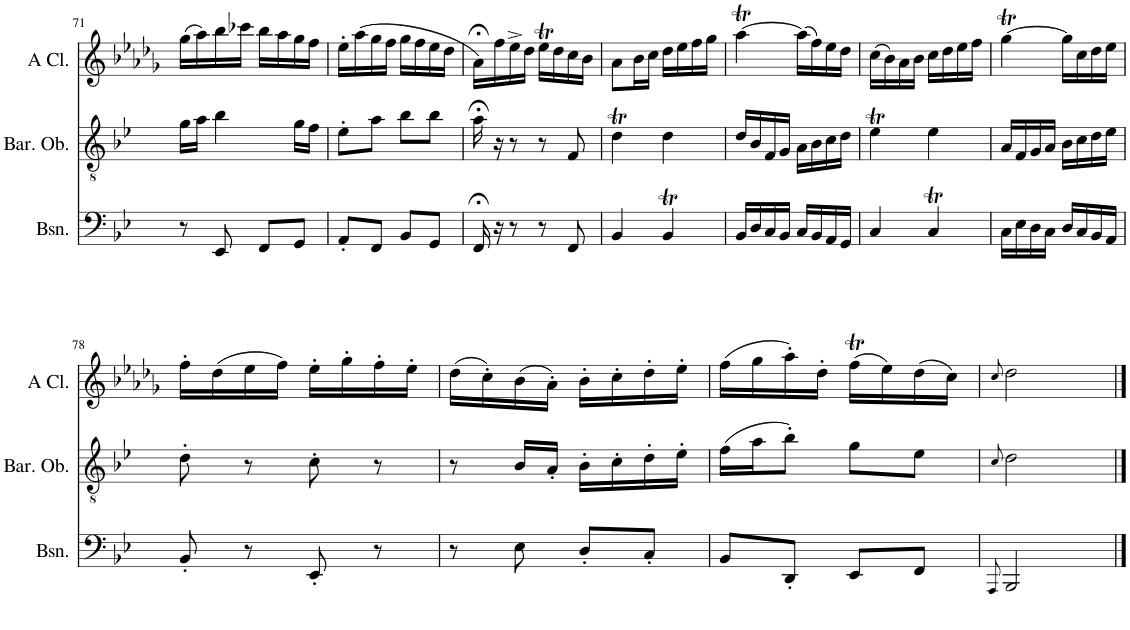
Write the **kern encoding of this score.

**kern	**kern	**kern
*part3	*part2	*part1
*staff3	*staff2	*staff1
*I"Bassoon	*I"Baritone Oboe	*I"A Clarinet
*I'Bsn.	*I'Bar. Ob.	*I'A Cl.
!!LO:PB:g=z
*clefF4	*clefGv2	*clefG2
*	*	*Trd2c3
*k[b-e-]	*k[b-e-]	*k[b-e-a-d-g-]
*M2/4	*M2/4	*M2/4
=71	=71	=71
8r	16g\LL	(16gg-\LL
.	16a\JJ	16aa-\)
8EE-/	4b-\	16bb-\
.	.	16ccc-X\JJ
8FF/L	.	16bb-\LL
.	.	16aa-\
8GG/J	16g\LL	16gg-\
.	16f\JJ	16ff\JJ
=72	=72	=72
8AA'/L	8e-'\L	16ee-'\LL
.	.	(16aa-\
8FF/J	8a\J	16gg-\
.	.	16ff\JJ
8BB-/L	8b-\L	16gg-\LL
.	.	16ff\
8GG/J	8b-\J	16ee-\
.	.	16dd-\JJ
=73	=73	=73
16FF;</	16a;<\	16a-;<\LL)
16r	16r	16ff\
8r	8r	16ee-^\
.	.	16dd-\JJ
8r	8r	16ee-T\LL
.	.	16dd-\
8FF/	8F/	16cc\
.	.	16b-\JJ
=74	=74	=74
4BB-/	4dt\	8a-\L
.	.	16b-\L
.	.	16cc\JJ
4BB-T/	4d\	16dd-\LL
.	.	16ee-\
.	.	16ff\
.	.	16gg-\JJ
=75	=75	=75
16BB-/LL	16d/LL	[4aa-T\
16D/	16B-/	.
16C/	16F/	.
16BB-/JJ	16G/JJ	.
16C/LL	16A\LL	(16aa-\LL]
16BB-/	16B-\	16ff\)
16AA/	16c\	16ee-\
16GG/JJ	16d\JJ	16dd-\JJ
=76	=76	=76
4C/	4e-T\	(16cc\LL
.	.	16b-\)
.	.	16a-\
.	.	16b-\JJ
4CT/	4e-\	16cc\LL
.	.	16dd-\
.	.	16ee-\
.	.	16ff\JJ
=77	=77	=77
16C\LL	16A/LL	[4gg-T\
16E-\	16F/	.
16D\	16G/	.
16C\JJ	16A/JJ	.
16D/LL	16B-\LL	16gg-\LL]
16C/	16c\	16cc\
16BB-/	16d\	16dd-\
16AA/JJ	16e-\JJ	16ee-\JJ
!!LO:LB:g=z
=78	=78	=78
8BB-'/	8d'\	16ff'\LL
.	.	(16dd-\
8r	8r	16ee-\
.	.	16ff\JJ)
8EE-'/	8c'\	16ee-'\LL
.	.	16gg-'\
8r	8r	16ff'\
.	.	16ee-'\JJ
=79	=79	=79
8r	8r	(16dd-\LL
.	.	16cc'\)
8E-\	16B-/LL	(16b-\
.	16A'/JJ	16a-'\JJ)
8D'/L	16B-'\LL	16b-'\LL
.	16c'\	16cc'\
8C'/J	16d'\	16dd-'\
.	16e-'\JJ	16ee-'\JJ
=80	=80	=80
8BB-/L	(16f\LL	(16ff\LL
.	16a\J	16gg-\
8DD'/J	8b-'\J)	16aa-'\)
.	.	16dd-'\JJ
8EE-/L	8g\L	(16fft\LL
.	.	16ee-\)
8FF/J	8e-\J	(16dd-\
.	.	16cc\JJ)
=81	=81	=81
8qAAA/	8qc/	8qcc/
2BBB-/	2d\	2dd-\
==	==	==
*-	*-	*-
